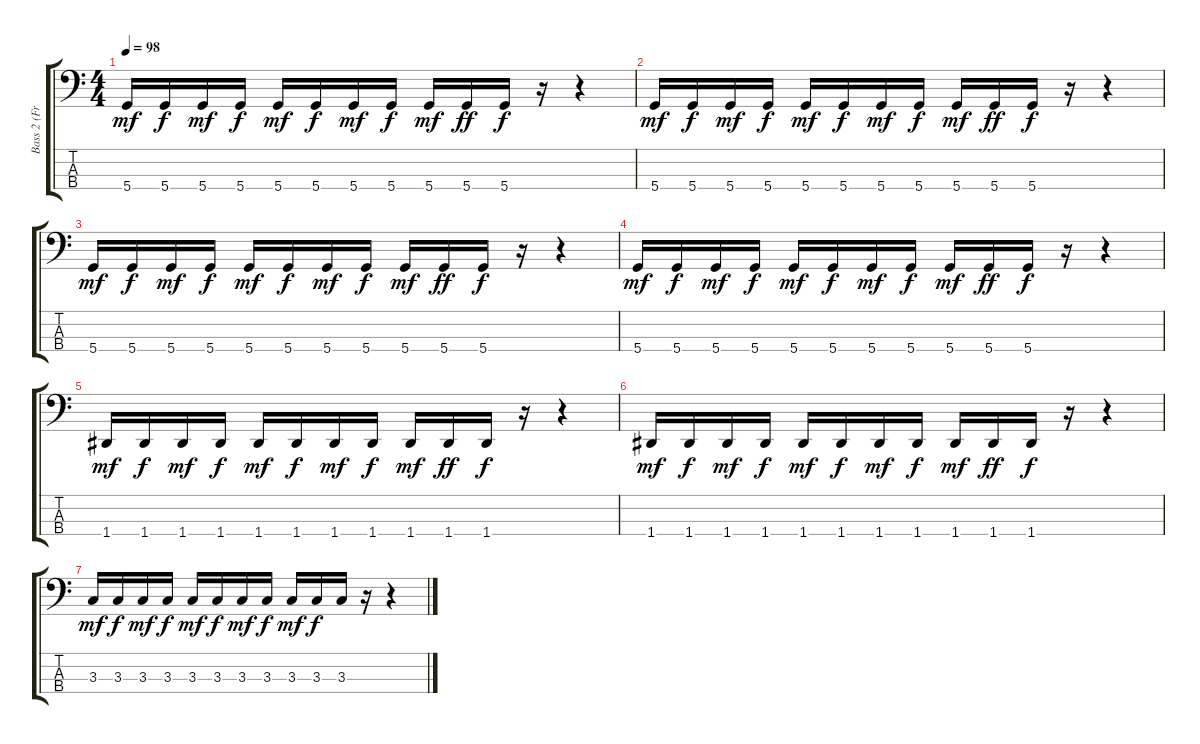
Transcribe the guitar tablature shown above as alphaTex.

\track ("Bass 2 (FrBass)" "Bass 2 (Fr") {instrument fretlessbass}
\staff {score tabs}
\tuning (G2 D2 A1 D1) {hide}
\ts (4 4)
\tempo 98
\clef f4
\ks c
5.4.16{dy mf} 5.4.16{dy f} 5.4.16{dy mf} 5.4.16{dy f} 5.4.16{dy mf} 5.4.16{dy f} 5.4.16{dy mf} 5.4.16{dy f} 5.4.16{dy mf} 5.4.16{dy ff} 5.4.16{dy f} r.16 r.4 |
5.4.16{dy mf} 5.4.16{dy f} 5.4.16{dy mf} 5.4.16{dy f} 5.4.16{dy mf} 5.4.16{dy f} 5.4.16{dy mf} 5.4.16{dy f} 5.4.16{dy mf} 5.4.16{dy ff} 5.4.16{dy f} r.16 r.4 |
5.4.16{dy mf} 5.4.16{dy f} 5.4.16{dy mf} 5.4.16{dy f} 5.4.16{dy mf} 5.4.16{dy f} 5.4.16{dy mf} 5.4.16{dy f} 5.4.16{dy mf} 5.4.16{dy ff} 5.4.16{dy f} r.16 r.4 |
5.4.16{dy mf volume 6} 5.4.16{dy f} 5.4.16{dy mf} 5.4.16{dy f} 5.4.16{dy mf} 5.4.16{dy f} 5.4.16{dy mf} 5.4.16{dy f} 5.4.16{dy mf} 5.4.16{dy ff} 5.4.16{dy f} r.16 r.4 |
1.4.16{dy mf} 1.4.16{dy f} 1.4.16{dy mf} 1.4.16{dy f} 1.4.16{dy mf} 1.4.16{dy f} 1.4.16{dy mf} 1.4.16{dy f} 1.4.16{dy mf} 1.4.16{dy ff} 1.4.16{dy f} r.16 r.4 |
1.4.16{dy mf volume 0} 1.4.16{dy f} 1.4.16{dy mf} 1.4.16{dy f} 1.4.16{dy mf} 1.4.16{dy f} 1.4.16{dy mf} 1.4.16{dy f} 1.4.16{dy mf} 1.4.16{dy ff} 1.4.16{dy f} r.16 r.4 |
3.3.16{dy mf} 3.3.16{dy f} 3.3.16{dy mf} 3.3.16{dy f} 3.3.16{dy mf} 3.3.16{dy f} 3.3.16{dy mf} 3.3.16{dy f} 3.3.16{dy mf} 3.3.16{dy f} 3.3.16 r.16 r.4
